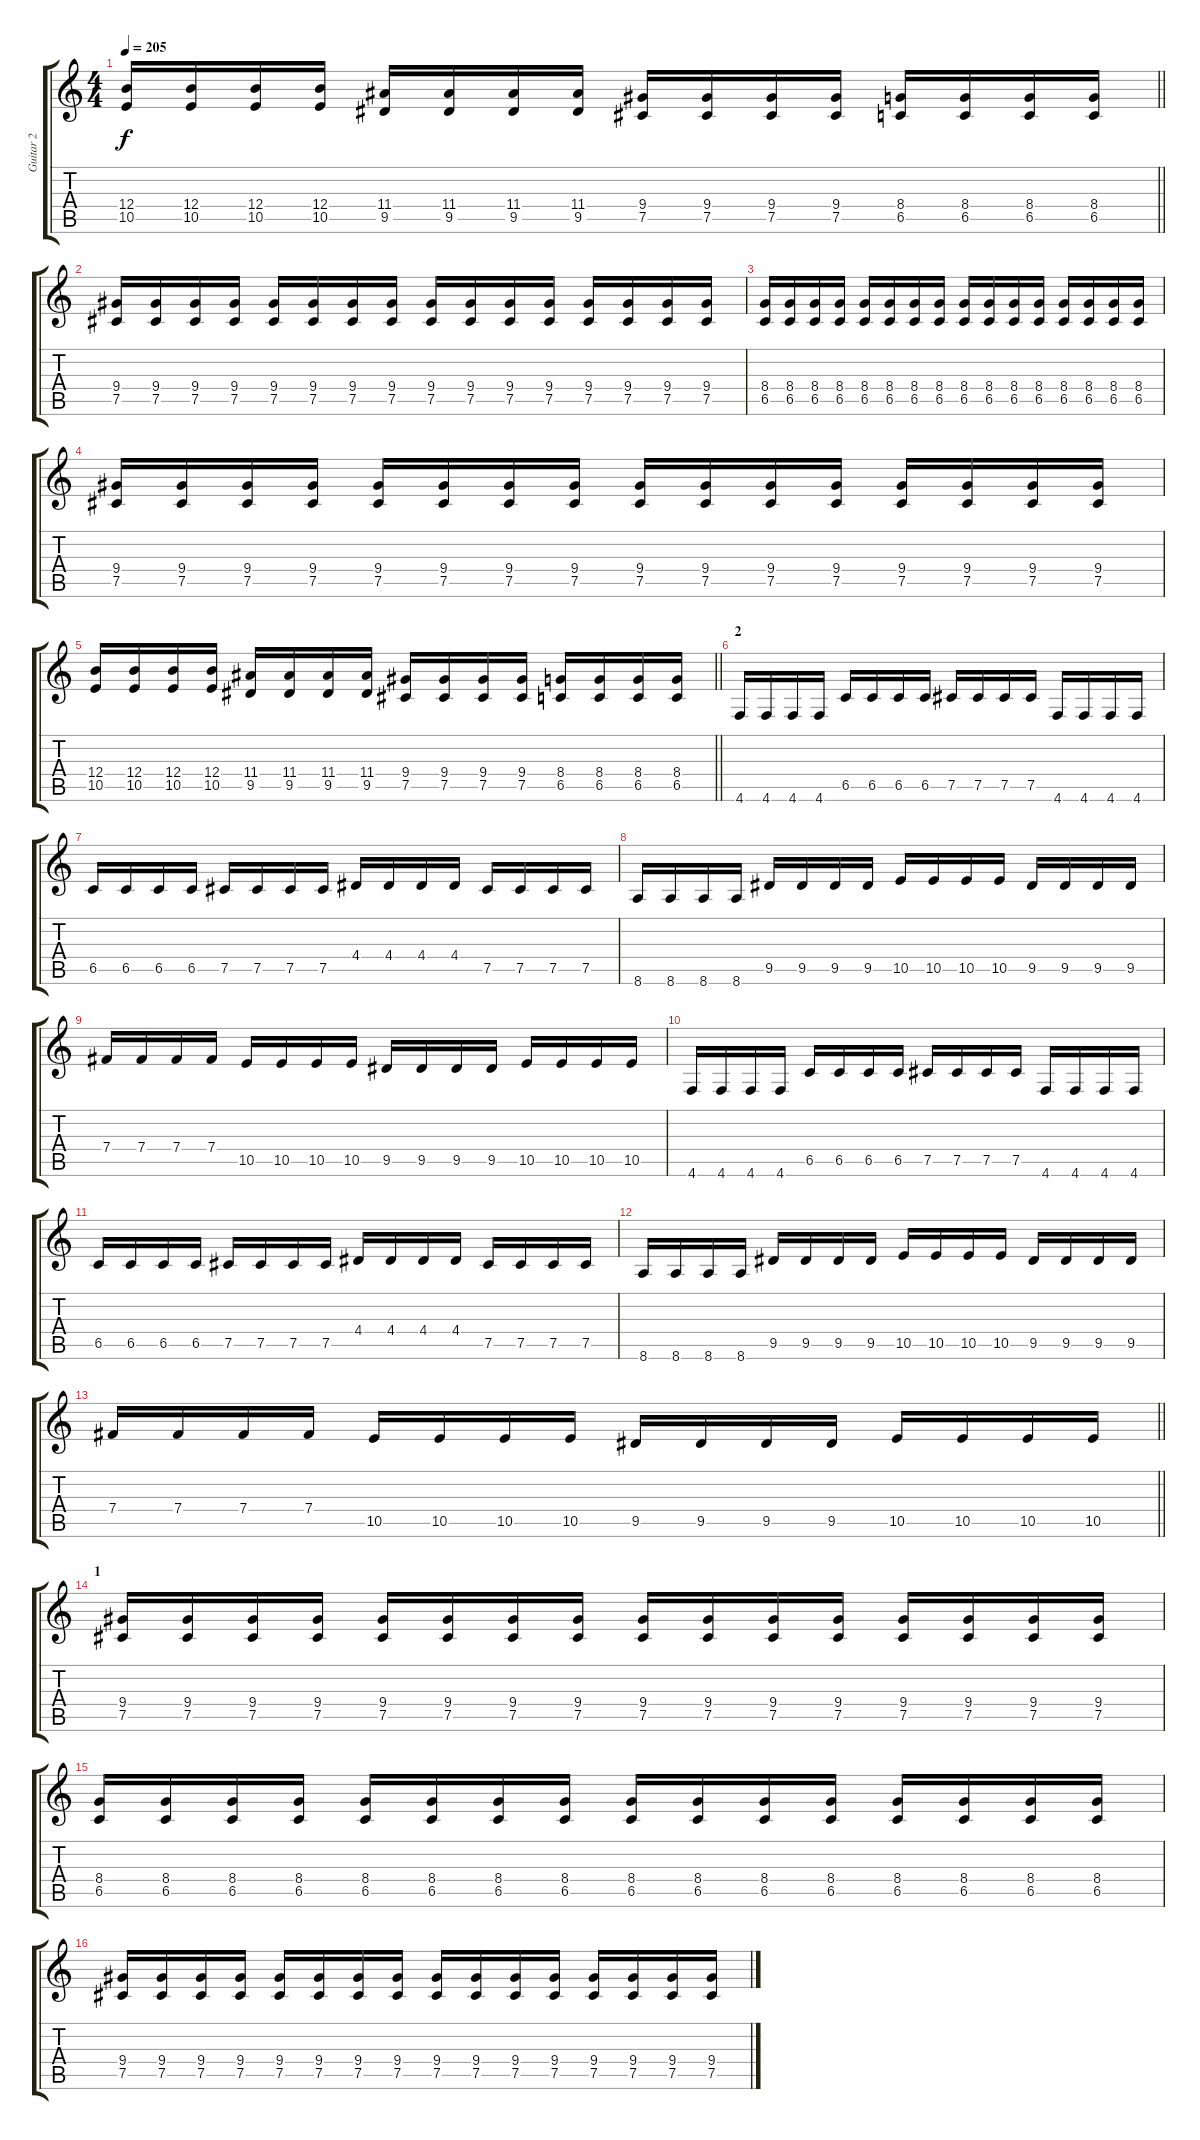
\track ("Guitar 2" "Guitar 2") {instrument distortionguitar}
\staff {score tabs}
\tuning (Db4 Ab3 E3 B2 Gb2 Db2) {hide}
\ts (4 4)
\tempo 205
\clef g2
\barLineRight lightlight
\ks c
(12.4 10.5).16{dy f} (12.4 10.5).16 (12.4 10.5).16 (12.4 10.5).16 (11.4 9.5).16 (11.4 9.5).16 (11.4 9.5).16 (11.4 9.5).16 (9.4 7.5).16 (9.4 7.5).16 (9.4 7.5).16 (9.4 7.5).16 (8.4 6.5).16 (8.4 6.5).16 (8.4 6.5).16 (8.4 6.5).16 |
(9.4 7.5).16 (9.4 7.5).16 (9.4 7.5).16 (9.4 7.5).16 (9.4 7.5).16 (9.4 7.5).16 (9.4 7.5).16 (9.4 7.5).16 (9.4 7.5).16 (9.4 7.5).16 (9.4 7.5).16 (9.4 7.5).16 (9.4 7.5).16 (9.4 7.5).16 (9.4 7.5).16 (9.4 7.5).16 |
(8.4 6.5).16 (8.4 6.5).16 (8.4 6.5).16 (8.4 6.5).16 (8.4 6.5).16 (8.4 6.5).16 (8.4 6.5).16 (8.4 6.5).16 (8.4 6.5).16 (8.4 6.5).16 (8.4 6.5).16 (8.4 6.5).16 (8.4 6.5).16 (8.4 6.5).16 (8.4 6.5).16 (8.4 6.5).16 |
(9.4 7.5).16 (9.4 7.5).16 (9.4 7.5).16 (9.4 7.5).16 (9.4 7.5).16 (9.4 7.5).16 (9.4 7.5).16 (9.4 7.5).16 (9.4 7.5).16 (9.4 7.5).16 (9.4 7.5).16 (9.4 7.5).16 (9.4 7.5).16 (9.4 7.5).16 (9.4 7.5).16 (9.4 7.5).16 |
\barLineRight lightlight
(12.4 10.5).16 (12.4 10.5).16 (12.4 10.5).16 (12.4 10.5).16 (11.4 9.5).16 (11.4 9.5).16 (11.4 9.5).16 (11.4 9.5).16 (9.4 7.5).16 (9.4 7.5).16 (9.4 7.5).16 (9.4 7.5).16 (8.4 6.5).16 (8.4 6.5).16 (8.4 6.5).16 (8.4 6.5).16 |
\section ("" "2")
4.6.16 4.6.16 4.6.16 4.6.16 6.5.16 6.5.16 6.5.16 6.5.16 7.5.16 7.5.16 7.5.16 7.5.16 4.6.16 4.6.16 4.6.16 4.6.16 |
6.5.16 6.5.16 6.5.16 6.5.16 7.5.16 7.5.16 7.5.16 7.5.16 4.4.16 4.4.16 4.4.16 4.4.16 7.5.16 7.5.16 7.5.16 7.5.16 |
8.6.16 8.6.16 8.6.16 8.6.16 9.5.16 9.5.16 9.5.16 9.5.16 10.5.16 10.5.16 10.5.16 10.5.16 9.5.16 9.5.16 9.5.16 9.5.16 |
7.4.16 7.4.16 7.4.16 7.4.16 10.5.16 10.5.16 10.5.16 10.5.16 9.5.16 9.5.16 9.5.16 9.5.16 10.5.16 10.5.16 10.5.16 10.5.16 |
4.6.16 4.6.16 4.6.16 4.6.16 6.5.16 6.5.16 6.5.16 6.5.16 7.5.16 7.5.16 7.5.16 7.5.16 4.6.16 4.6.16 4.6.16 4.6.16 |
6.5.16 6.5.16 6.5.16 6.5.16 7.5.16 7.5.16 7.5.16 7.5.16 4.4.16 4.4.16 4.4.16 4.4.16 7.5.16 7.5.16 7.5.16 7.5.16 |
8.6.16 8.6.16 8.6.16 8.6.16 9.5.16 9.5.16 9.5.16 9.5.16 10.5.16 10.5.16 10.5.16 10.5.16 9.5.16 9.5.16 9.5.16 9.5.16 |
\barLineRight lightlight
7.4.16 7.4.16 7.4.16 7.4.16 10.5.16 10.5.16 10.5.16 10.5.16 9.5.16 9.5.16 9.5.16 9.5.16 10.5.16 10.5.16 10.5.16 10.5.16 |
\section ("" "1")
(9.4 7.5).16 (9.4 7.5).16 (9.4 7.5).16 (9.4 7.5).16 (9.4 7.5).16 (9.4 7.5).16 (9.4 7.5).16 (9.4 7.5).16 (9.4 7.5).16 (9.4 7.5).16 (9.4 7.5).16 (9.4 7.5).16 (9.4 7.5).16 (9.4 7.5).16 (9.4 7.5).16 (9.4 7.5).16 |
(8.4 6.5).16 (8.4 6.5).16 (8.4 6.5).16 (8.4 6.5).16 (8.4 6.5).16 (8.4 6.5).16 (8.4 6.5).16 (8.4 6.5).16 (8.4 6.5).16 (8.4 6.5).16 (8.4 6.5).16 (8.4 6.5).16 (8.4 6.5).16 (8.4 6.5).16 (8.4 6.5).16 (8.4 6.5).16 |
(9.4 7.5).16 (9.4 7.5).16 (9.4 7.5).16 (9.4 7.5).16 (9.4 7.5).16 (9.4 7.5).16 (9.4 7.5).16 (9.4 7.5).16 (9.4 7.5).16 (9.4 7.5).16 (9.4 7.5).16 (9.4 7.5).16 (9.4 7.5).16 (9.4 7.5).16 (9.4 7.5).16 (9.4 7.5).16
